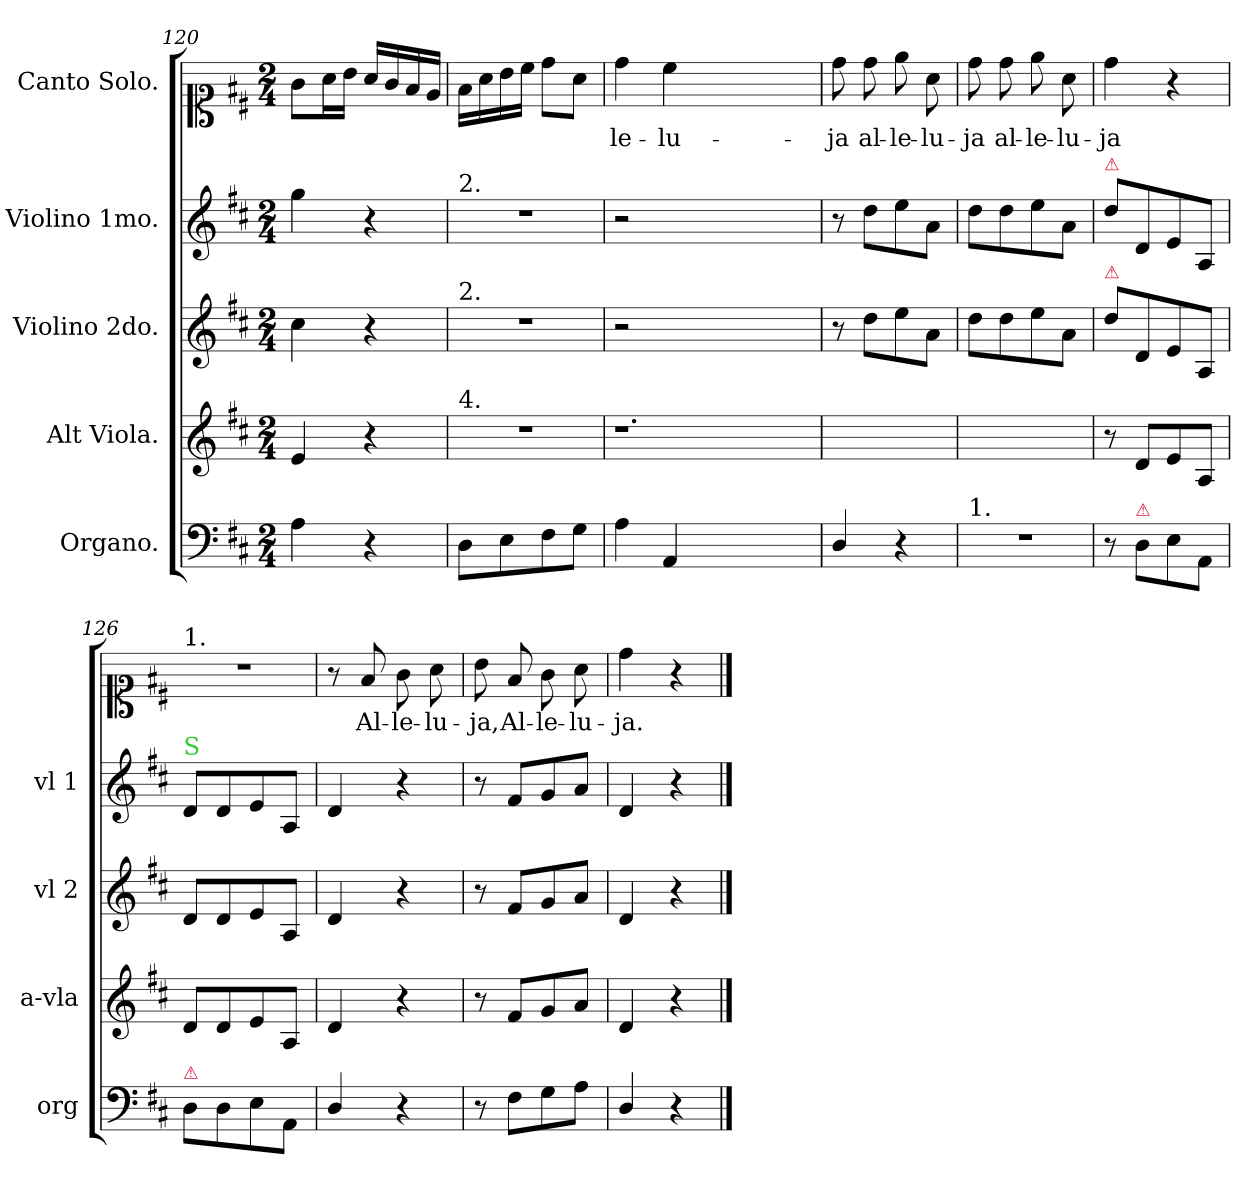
**kern	**kern	**kern	**kern	**kern	**text
*part5	*part4	*part3	*part2	*part1	*part1
*staff5	*staff4	*staff3	*staff2	*staff1	*staff1
*I"Organo.	*I"Alt Viola.	*I"Violino 2do.	*I"Violino 1mo.	*I"Canto Solo.	*
*I'org	*I'a-vla	*I'vl 2	*I'vl 1	*	*
*clefF4	*clefG2	*clefG2	*clefG2	*clefC1	*
*k[f#c#]	*k[f#c#]	*k[f#c#]	*k[f#c#]	*k[f#c#]	*
*D:	*D:	*D:	*D:	*D:	*
*M2/4	*M2/4	*M2/4	*M2/4	*M2/4	*
=120	=120	=120	=120	=120	=120
4A\	4e/	4cc#\	4gg\	8g\L	.
.	.	.	.	16a\L	.
.	.	.	.	16b\JJ	.
4r	4r	4r	4r	16a/LL	.
.	.	.	.	16g/	.
.	.	.	.	16f#/	.
.	.	.	.	16e/JJ	.
=121	=121	=121	=121	=121	=121
!	!	!	!LO:TX:a:t=2.	!	!
!	!	!LO:TX:a:t=2.	!	!	!
!	!LO:TX:a:t=4.	!	!	!	!
8D\L	2r	2r	2r	16f#\LL	.
.	.	.	.	16a\	.
8E\	.	.	.	16b\	.
.	.	.	.	16cc#\JJ	.
8F#\	.	.	.	8dd\L	.
8G\J	.	.	.	8a\J	.
=122	=122	=122	=122	=122	=122
4A\	1.r	2r	2r	4dd\	-le-
4AA/	.	.	.	4cc#\	-lu-
1ryy	.	1ryy	1ryy	1ryy	.
=123	=123	=123	=123	=123	=123
4D/	2ryy	8r	8r	8dd\	-ja
.	.	8dd\L	8dd\L	8dd\	al-
4r	.	8ee\	8ee\	8ee\	-le-
.	.	8a\J	8a\J	8a\	-lu-
=124	=124	=124	=124	=124	=124
!LO:TX:a:t=1.	!	!	!	!	!
2r	2ryy	8dd\L	8dd\L	8dd\	-ja
!	!	!	!	!	!LO:LY:i
.	.	8dd\	8dd\	8dd\	al-
!	!	!	!	!	!LO:LY:i
.	.	8ee\	8ee\	8ee\	-le-
!	!	!	!	!	!LO:LY:i
.	.	8a\J	8a\J	8a\	-lu-
=125	=125	=125	=125	=125	=125
!	!	!	!LO:TX:a:color=crimson:t=⚠	!	!
!	!	!LO:TX:a:color=crimson:t=⚠	!	!	!
!	!	!	!	!	!LO:LY:i
8r	8r	8dd\L	8dd\L	4dd\	-ja
!LO:TX:a:color=crimson:t=⚠	!	!	!	!	!
8D\L	8d/L	8d/	8d/	.	.
8E\	8e/	8e/	8e/	4r	.
8AA/J	8A/J	8A/J	8A/J	.	.
=126	=126	=126	=126	=126	=126
!	!	!	!	!LO:TX:a:t=1.	!
!	!	!	!LO:TX:a:color=limegreen:t=S	!	!
!LO:TX:a:color=crimson:t=⚠	!	!	!	!	!
8D\L	8d/L	8d/L	8d/L	2r	.
8D\	8d/	8d/	8d/	.	.
8E\	8e/	8e/	8e/	.	.
8AA/J	8A/J	8A/J	8A/J	.	.
=127	=127	=127	=127	=127	=127
4D/	4d/	4d/	4d/	8r	.
.	.	.	.	8f#/	Al-
4r	4r	4r	4r	8g\	-le-
.	.	.	.	8a\	-lu-
=128	=128	=128	=128	=128	=128
8r	8r	8r	8r	8b\	-ja,
8F#\L	8f#/L	8f#/L	8f#/L	8f#/	Al-
8G\	8g/	8g/	8g/	8g\	-le-
8A\J	8a/J	8a/J	8a/J	8a\	-lu-
=129	=129	=129	=129	=129	=129
4D/	4d/	4d/	4d/	4dd\	-ja.
4r	4r	4r	4r	4r	.
==	==	==	==	==	==
*-	*-	*-	*-	*-	*-
